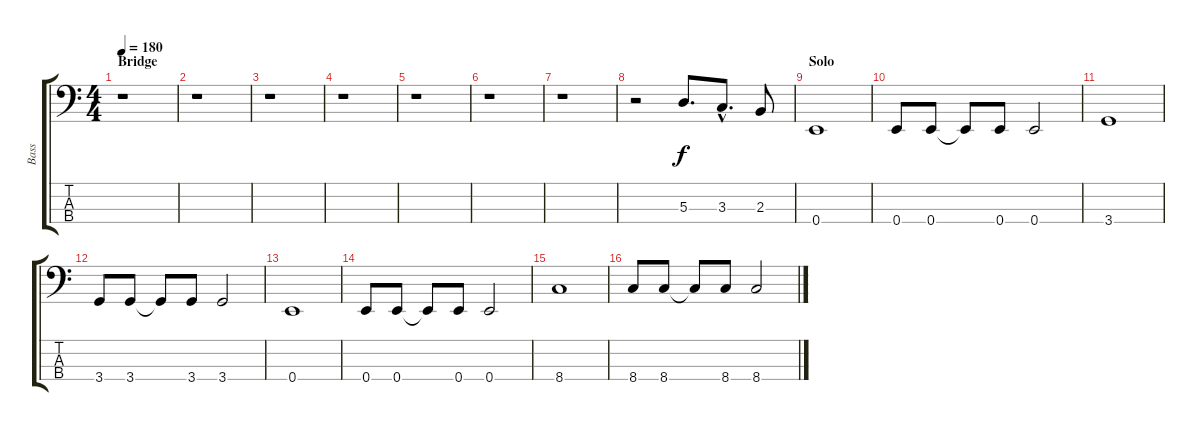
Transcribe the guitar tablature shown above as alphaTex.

\track ("Bass" "Bass") {instrument electricbassfinger}
\staff {score tabs}
\tuning (G2 D2 A1 E1) {hide}
\ts (4 4)
\section ("" "Bridge")
\tempo 180
\clef f4
\ks c
r.1{dy f} |
r.1 |
r.1 |
r.1 |
r.1 |
r.1 |
r.1 |
r.2 5.3.8{d} 3.3{hac}.8{d} 2.3.8 |
\section ("" "Solo")
0.4.1 |
0.4.8 0.4.8 0.4{t}.8 0.4.8 0.4.2 |
3.4.1 |
3.4.8 3.4.8 3.4{t}.8 3.4.8 3.4.2 |
0.4.1 |
0.4.8 0.4.8 0.4{t}.8 0.4.8 0.4.2 |
8.4.1 |
8.4.8 8.4.8 8.4{t}.8 8.4.8 8.4.2
